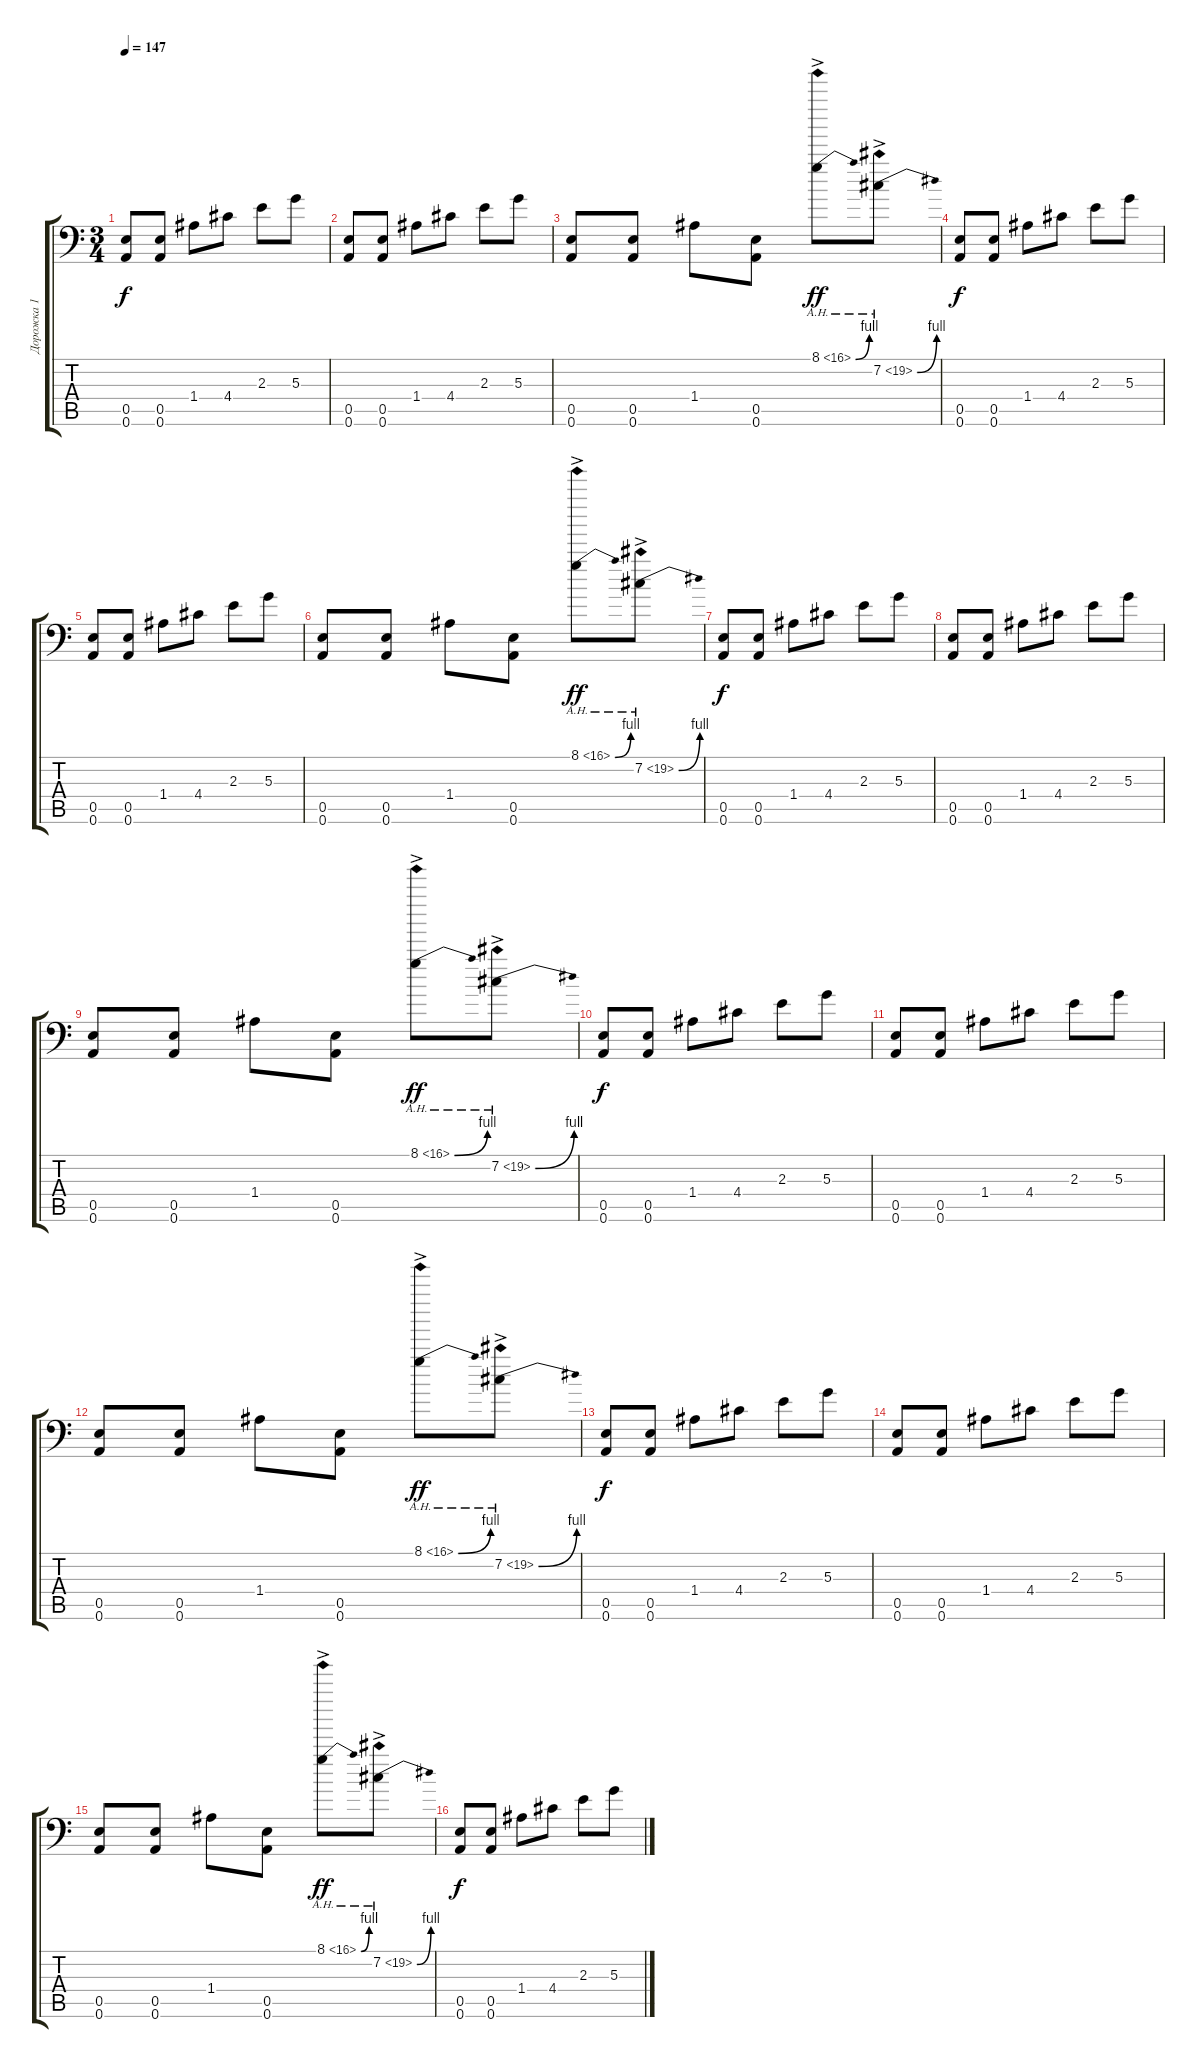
\track ("Дорожка 1" "Дорожка 1") {instrument distortionguitar}
\staff {score tabs}
\tuning (B3 Gb3 D3 A2 E2 A1) {hide}
\ts (3 4)
\tempo 147
\clef f4
\ks c
(0.5 0.6).8{dy f} (0.5 0.6).8 1.4.8 4.4.8 2.3.8 5.3.8 |
(0.5 0.6).8 (0.5 0.6).8 1.4.8 4.4.8 2.3.8 5.3.8 |
(0.5 0.6).8 (0.5 0.6).8 1.4.8 (0.5 0.6).8 8.1{be (bend 0 0 60 4) ah 8 ac}.8{dy ff} 7.2{be (bend 0 0 60 4) ah 12 ac}.8 |
(0.5 0.6).8{dy f} (0.5 0.6).8 1.4.8 4.4.8 2.3.8 5.3.8 |
(0.5 0.6).8 (0.5 0.6).8 1.4.8 4.4.8 2.3.8 5.3.8 |
(0.5 0.6).8 (0.5 0.6).8 1.4.8 (0.5 0.6).8 8.1{be (bend 0 0 60 4) ah 8 ac}.8{dy ff} 7.2{be (bend 0 0 60 4) ah 12 ac}.8 |
(0.5 0.6).8{dy f} (0.5 0.6).8 1.4.8 4.4.8 2.3.8 5.3.8 |
(0.5 0.6).8 (0.5 0.6).8 1.4.8 4.4.8 2.3.8 5.3.8 |
(0.5 0.6).8 (0.5 0.6).8 1.4.8 (0.5 0.6).8 8.1{be (bend 0 0 60 4) ah 8 ac}.8{dy ff} 7.2{be (bend 0 0 60 4) ah 12 ac}.8 |
(0.5 0.6).8{dy f} (0.5 0.6).8 1.4.8 4.4.8 2.3.8 5.3.8 |
(0.5 0.6).8 (0.5 0.6).8 1.4.8 4.4.8 2.3.8 5.3.8 |
(0.5 0.6).8 (0.5 0.6).8 1.4.8 (0.5 0.6).8 8.1{be (bend 0 0 60 4) ah 8 ac}.8{dy ff} 7.2{be (bend 0 0 60 4) ah 12 ac}.8 |
(0.5 0.6).8{dy f} (0.5 0.6).8 1.4.8 4.4.8 2.3.8 5.3.8 |
(0.5 0.6).8 (0.5 0.6).8 1.4.8 4.4.8 2.3.8 5.3.8 |
(0.5 0.6).8 (0.5 0.6).8 1.4.8 (0.5 0.6).8 8.1{be (bend 0 0 60 4) ah 8 ac}.8{dy ff} 7.2{be (bend 0 0 60 4) ah 12 ac}.8 |
(0.5 0.6).8{dy f} (0.5 0.6).8 1.4.8 4.4.8 2.3.8 5.3.8
